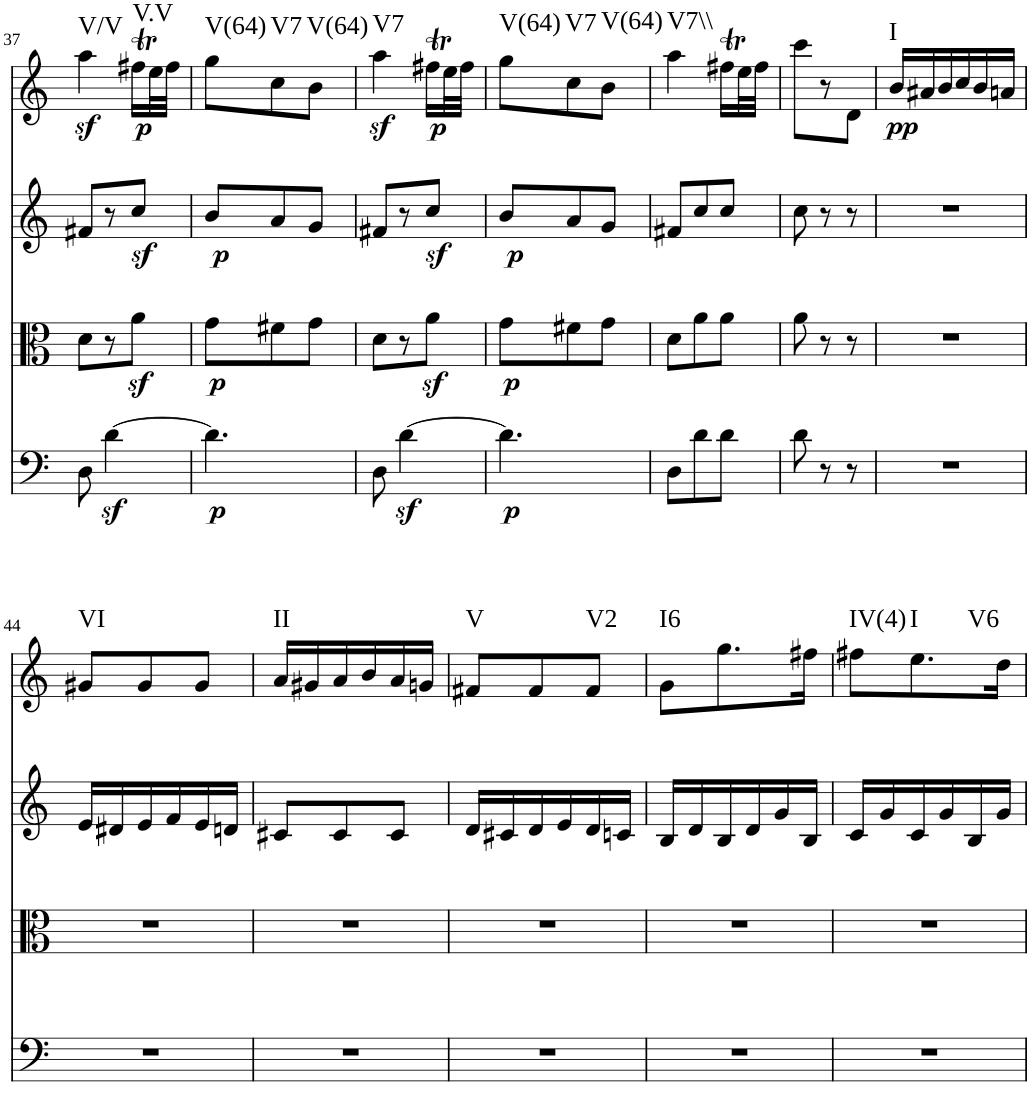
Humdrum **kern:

**kern	**dynam	**kern	**dynam	**kern	**dynam	**kern	**dynam	**harte
*part4	*part4	*part3	*part3	*part2	*part2	*part1	*part1	*part1
*staff4	*staff4	*staff3	*staff3	*staff2	*staff2	*staff1	*staff1	*
*I"Violoncello	*	*I"Viola	*	*I"Violin II	*	*I"Violin I	*	*
!!LO:PB:g=z
*clefF4	*	*clefC3	*	*clefG2	*	*clefG2	*	*
*k[]	*	*k[]	*	*k[]	*	*k[]	*	*
*M3/8	*	*M3/8	*	*M3/8	*	*M3/8	*	*
=37	=37	=37	=37	=37	=37	=37	=37	=37
!	!	!	!	!	!	!	!LO:DY:b	!LO:H:kt=V/V
8D\	.	8d\L	.	8f#X/L	.	4aa\	sf	N
[4dz<\	.	8r	.	8r	.	.	.	.
!	!	!	!	!	!	!	!LO:DY:b	!LO:H:kt=V.V
.	.	8az<\J	.	8ccz</J	.	16ff#Xt\LL	p	N
.	.	.	.	.	.	32eeTTT\L	.	.
.	.	.	.	.	.	32ff#\JJJ	.	.
=38	=38	=38	=38	=38	=38	=38	=38	=38
!	!LO:DY:b	!	!LO:DY:b	!	!LO:DY:b	!	!	!LO:H:kt=V(64)
4.d\]	p	8g\L	p	8b/L	p	8gg\L	.	N
!	!	!	!	!	!	!	!	!LO:H:kt=V7
.	.	8f#X\	.	8a/	.	8cc\	.	N
!	!	!	!	!	!	!	!	!LO:H:kt=V(64)
.	.	8g\J	.	8g/J	.	8b\J	.	N
=39	=39	=39	=39	=39	=39	=39	=39	=39
!	!	!	!	!	!	!	!LO:DY:b	!LO:H:kt=V7
8D\	.	8d\L	.	8f#X/L	.	4aa\	sf	N
[4dz<\	.	8r	.	8r	.	.	.	.
!	!	!	!	!	!	!	!LO:DY:b	!
.	.	8az<\J	.	8ccz</J	.	16ff#Xt\LL	p	.
.	.	.	.	.	.	32eeTTT\L	.	.
.	.	.	.	.	.	32ff#\JJJ	.	.
=40	=40	=40	=40	=40	=40	=40	=40	=40
!	!LO:DY:b	!	!LO:DY:b	!	!LO:DY:b	!	!	!LO:H:kt=V(64)
4.d\]	p	8g\L	p	8b/L	p	8gg\L	.	N
!	!	!	!	!	!	!	!	!LO:H:kt=V7
.	.	8f#X\	.	8a/	.	8cc\	.	N
!	!	!	!	!	!	!	!	!LO:H:kt=V(64)
.	.	8g\J	.	8g/J	.	8b\J	.	N
=41	=41	=41	=41	=41	=41	=41	=41	=41
!	!	!	!	!	!	!	!	!LO:H:kt=V7\\
8D\L	.	8d\L	.	8f#X/L	.	4aa\	.	N
8d\	.	8a\	.	8cc/	.	.	.	.
8d\J	.	8a\J	.	8cc/J	.	16ff#Xt\LL	.	.
.	.	.	.	.	.	32eeTTT\L	.	.
.	.	.	.	.	.	32ff#\JJJ	.	.
=42	=42	=42	=42	=42	=42	=42	=42	=42
8d\	.	8a\	.	8cc\	.	8ccc\L	.	.
8r	.	8r	.	8r	.	8r	.	.
8r	.	8r	.	8r	.	8d\J	.	.
=43	=43	=43	=43	=43	=43	=43	=43	=43
!	!	!	!	!	!	!	!LO:DY:b	!LO:H:kt=I
4.r	.	4.r	.	4.r	.	16b/LL	pp	N
.	.	.	.	.	.	16a#X/	.	.
.	.	.	.	.	.	16b/	.	.
.	.	.	.	.	.	16cc/	.	.
.	.	.	.	.	.	16b/	.	.
.	.	.	.	.	.	16an/JJ	.	.
!!LO:LB:g=z
=44	=44	=44	=44	=44	=44	=44	=44	=44
!	!	!	!	!	!	!	!	!LO:H:kt=VI
4.r	.	4.r	.	16e/LL	.	8g#X/L	.	N
.	.	.	.	16d#X/	.	.	.	.
.	.	.	.	16e/	.	8g#/	.	.
.	.	.	.	16f/	.	.	.	.
.	.	.	.	16e/	.	8g#/J	.	.
.	.	.	.	16dn/JJ	.	.	.	.
=45	=45	=45	=45	=45	=45	=45	=45	=45
!	!	!	!	!	!	!	!	!LO:H:kt=II
4.r	.	4.r	.	8c#X/L	.	16a/LL	.	N
.	.	.	.	.	.	16g#X/	.	.
.	.	.	.	8c#/	.	16a/	.	.
.	.	.	.	.	.	16b/	.	.
.	.	.	.	8c#/J	.	16a/	.	.
.	.	.	.	.	.	16gn/JJ	.	.
=46	=46	=46	=46	=46	=46	=46	=46	=46
!	!	!	!	!	!	!	!	!LO:H:kt=V
4.r	.	4.r	.	16d/LL	.	8f#X/L	.	N
.	.	.	.	16c#X/	.	.	.	.
.	.	.	.	16d/	.	8f#/	.	.
.	.	.	.	16e/	.	.	.	.
!	!	!	!	!	!	!	!	!LO:H:kt=V2
.	.	.	.	16d/	.	8f#/J	.	N
.	.	.	.	16cn/JJ	.	.	.	.
=47	=47	=47	=47	=47	=47	=47	=47	=47
!	!	!	!	!	!	!	!	!LO:H:kt=I6
4.r	.	4.r	.	16B/LL	.	8g\L	.	N
.	.	.	.	16d/	.	.	.	.
.	.	.	.	16B/	.	8.gg\	.	.
.	.	.	.	16d/	.	.	.	.
.	.	.	.	16g/	.	.	.	.
.	.	.	.	16B/JJ	.	16ff#X\Jk	.	.
=48	=48	=48	=48	=48	=48	=48	=48	=48
!	!	!	!	!	!	!	!	!LO:H:kt=IV(4)
4.r	.	4.r	.	16c/LL	.	8ff#X\L	.	N
.	.	.	.	16g/	.	.	.	.
!	!	!	!	!	!	!	!	!LO:H:n=1:kt=I
!	!	!	!	!	!	!	!	!LO:H:n=2:kt=V6
.	.	.	.	16c/	.	8.ee\	.	N N
.	.	.	.	16g/	.	.	.	.
.	.	.	.	16B/	.	.	.	.
.	.	.	.	16g/JJ	.	16dd\Jk	.	.
=	=	=	=	=	=	=	=	=
*-	*-	*-	*-	*-	*-	*-	*-	*-
